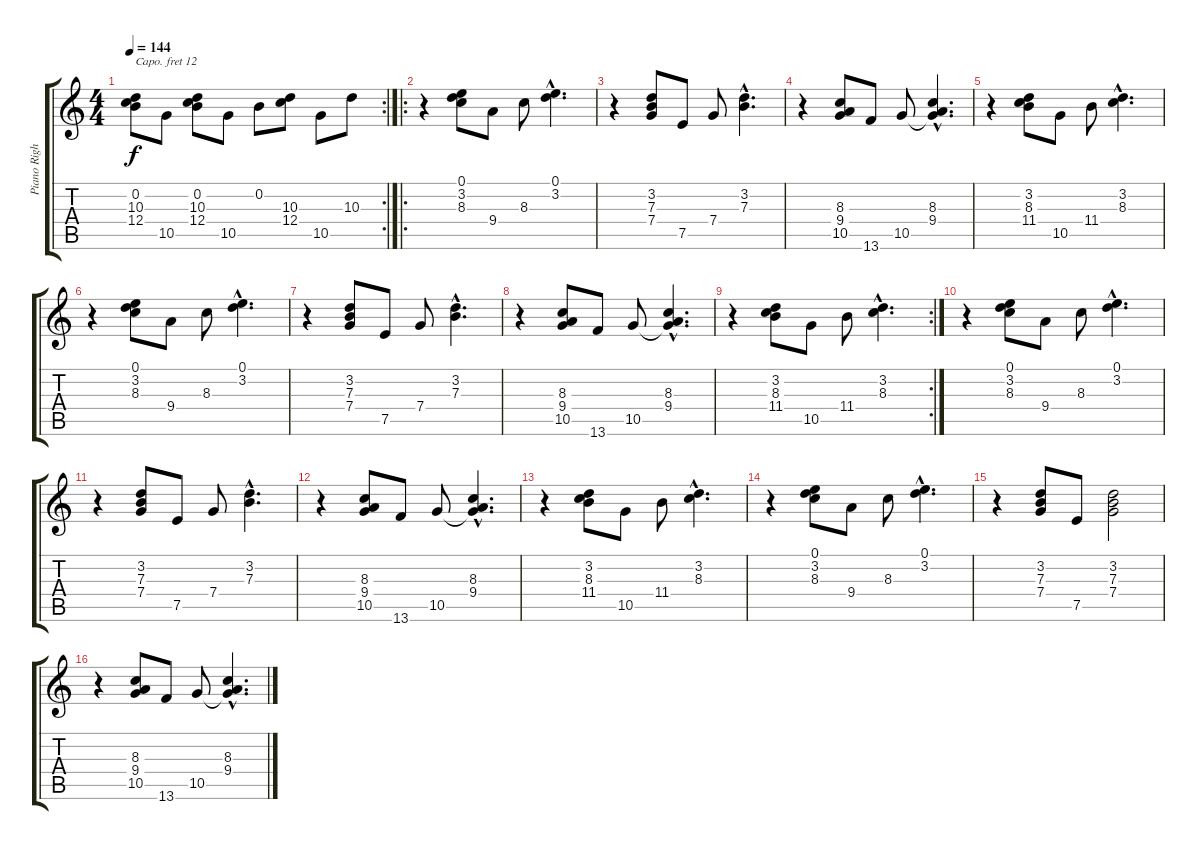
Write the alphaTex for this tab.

\track ("Piano Right Hand" "Piano Righ") {instrument acousticgrandpiano}
\staff {score tabs}
\capo 12
\tuning (E4 B3 E3 C3 A2 E2) {hide}
\rc 2
\ts (4 4)
\tempo 144
\clef g2
\ks c
(0.2{t} 10.3{t} 12.4{t}).8{dy f} 10.5.8 (0.2 10.3 12.4).8 10.5.8 0.2.8 (10.3 12.4).8 10.5.8 10.3.8 |
\ro
r.4 (0.1 3.2 8.3).8 9.4.8 8.3.8 (0.1{hac} 3.2{hac}).4{d} |
r.4 (3.2 7.3 7.4).8 7.5.8 7.4.8 (3.2{hac} 7.3{hac}).4{d} |
r.4 (8.3 9.4 10.5).8 13.6.8 10.5.8 (8.3{hac} 9.4{hac} 10.5{hac t}).4{d} |
r.4 (3.2 8.3 11.4).8 10.5.8 11.4.8 (3.2{hac} 8.3{hac}).4{d} |
r.4 (0.1 3.2 8.3).8 9.4.8 8.3.8 (0.1{hac} 3.2{hac}).4{d} |
r.4 (3.2 7.3 7.4).8 7.5.8 7.4.8 (3.2{hac} 7.3{hac}).4{d} |
r.4 (8.3 9.4 10.5).8 13.6.8 10.5.8 (8.3{hac} 9.4{hac} 10.5{hac t}).4{d} |
\rc 2
r.4 (3.2 8.3 11.4).8 10.5.8 11.4.8 (3.2{hac} 8.3{hac}).4{d} |
r.4 (0.1 3.2 8.3).8 9.4.8 8.3.8 (0.1{hac} 3.2{hac}).4{d} |
r.4 (3.2 7.3 7.4).8 7.5.8 7.4.8 (3.2{hac} 7.3{hac}).4{d} |
r.4 (8.3 9.4 10.5).8 13.6.8 10.5.8 (8.3{hac} 9.4{hac} 10.5{hac t}).4{d} |
r.4 (3.2 8.3 11.4).8 10.5.8 11.4.8 (3.2{hac} 8.3{hac}).4{d} |
r.4 (0.1 3.2 8.3).8 9.4.8 8.3.8 (0.1{hac} 3.2{hac}).4{d} |
r.4 (3.2 7.3 7.4).8 7.5.8 (3.2 7.3 7.4).2 |
r.4 (8.3 9.4 10.5).8 13.6.8 10.5.8 (8.3{hac} 9.4{hac} 10.5{hac t}).4{d}
